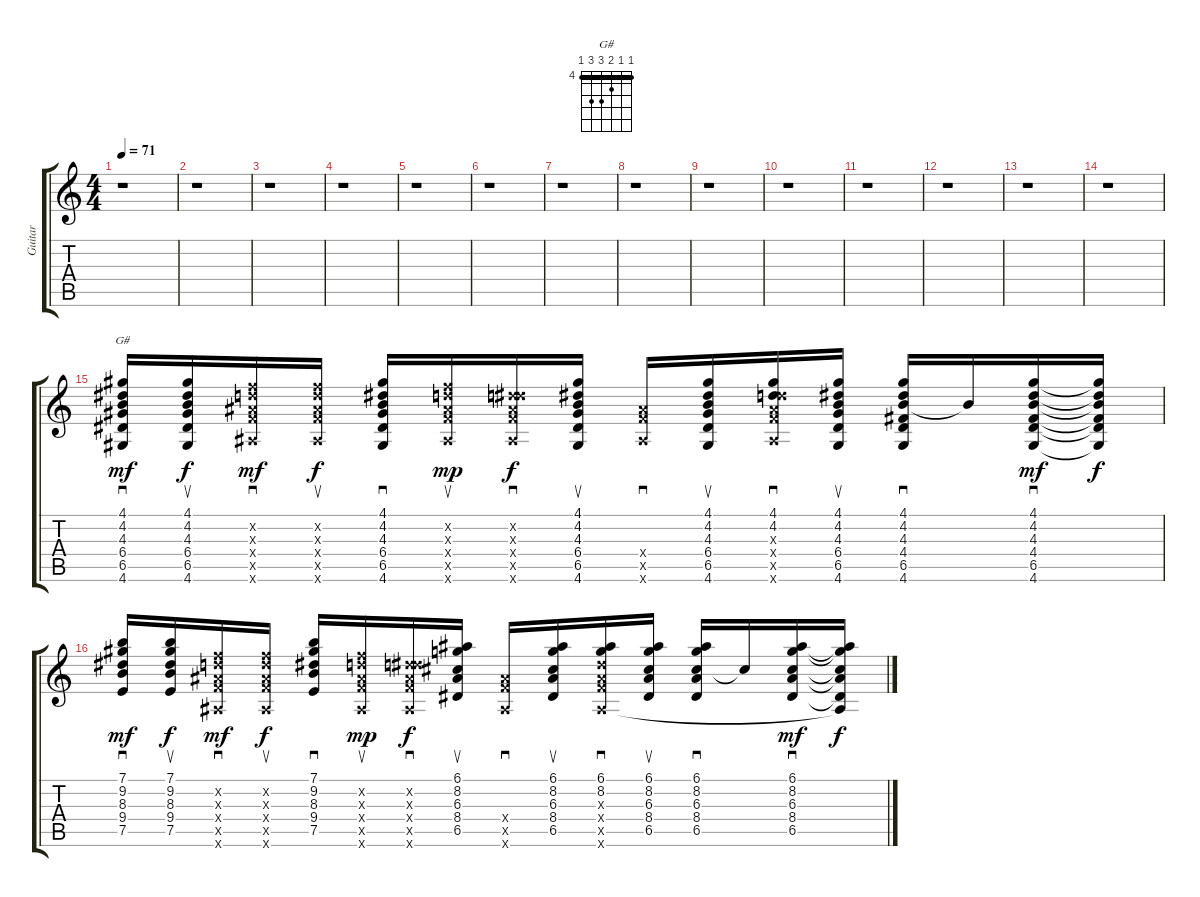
\track ("Guitar" "Guitar") {instrument electricguitarclean}
\staff {score tabs}
\tuning (E4 B3 G3 D3 A2 E2) {hide}
\chord ("G#" 4 4 5 6 6 4) {firstfret 4 barre 4}
\ts (4 4)
\tempo 71
\clef g2
\ks c
r.1{dy mf instrument electricguitarclean} |
r.1 |
r.1 |
r.1 |
r.1 |
r.1 |
r.1 |
r.1 |
r.1 |
r.1 |
r.1 |
r.1 |
r.1 |
r.1 |
(4.1 4.2 4.3 6.4 6.5 4.6).16{sd ch "G#"} (4.1 4.2 4.3 6.4 6.5 4.6).16{su dy f} (6.2{x} 7.3{x} 8.4{x} 8.5{x} 6.6{x}).16{sd dy mf} (6.2{x} 7.3{x} 8.4{x} 8.5{x} 6.6{x}).16{su dy f} (4.1 4.2 4.3 6.4 6.5 4.6).16{sd} (6.2{x} 7.3{x} 8.4{x} 8.5{x} 6.6{x}).16{su dy mp} (4.2{x} 7.3{x} 8.4{x} 8.5{x} 6.6{x}).16{sd dy f} (4.1 4.2 4.3 6.4 6.5 4.6).16{su} (8.4{x} 8.5{x} 6.6{x}).16{sd} (4.1 4.2 4.3 6.4 6.5 4.6).16{su} (4.1 4.2 7.3{x} 8.4{x} 8.5{x} 6.6{x}).16{sd} (4.1 4.2 4.3 6.4 6.5 4.6).16{su} (4.1 4.2 4.3 4.4 6.5 4.6).16{sd} 4.3{t}.16 (4.1 4.2 4.3 4.4 6.5 4.6).16{sd dy mf} (4.1{t} 4.2{t} 4.3{t} 4.4{t} 6.5{t} 4.6{t}).16{dy f} |
(7.1 9.2 8.3 9.4 7.5).16{sd dy mf} (7.1 9.2 8.3 9.4 7.5).16{su dy f} (6.2{x} 7.3{x} 8.4{x} 8.5{x} 6.6{x}).16{sd dy mf} (6.2{x} 7.3{x} 8.4{x} 8.5{x} 6.6{x}).16{su dy f} (7.1 9.2 8.3 9.4 7.5).16{sd} (6.2{x} 7.3{x} 8.4{x} 8.5{x} 6.6{x}).16{su dy mp} (4.2{x} 7.3{x} 8.4{x} 8.5{x} 6.6{x}).16{sd dy f} (6.1 8.2 6.3 8.4 6.5).16{su} (8.4{x} 8.5{x} 6.6{x}).16{sd} (6.1 8.2 6.3 8.4 6.5).16{su} (6.1 8.2 7.3{x} 8.4{x} 8.5{x} 6.6{x}).16{sd} (6.1 8.2 6.3 8.4 6.5).16{su} (6.1 8.2 6.3 8.4 6.5).16{sd} 6.3{t}.16 (6.1 8.2 6.3 8.4 6.5).16{sd dy mf} (6.1{t} 8.2{t} 6.3{t} 8.4{t} 6.5{t} 6.6{t}).16{dy f}
